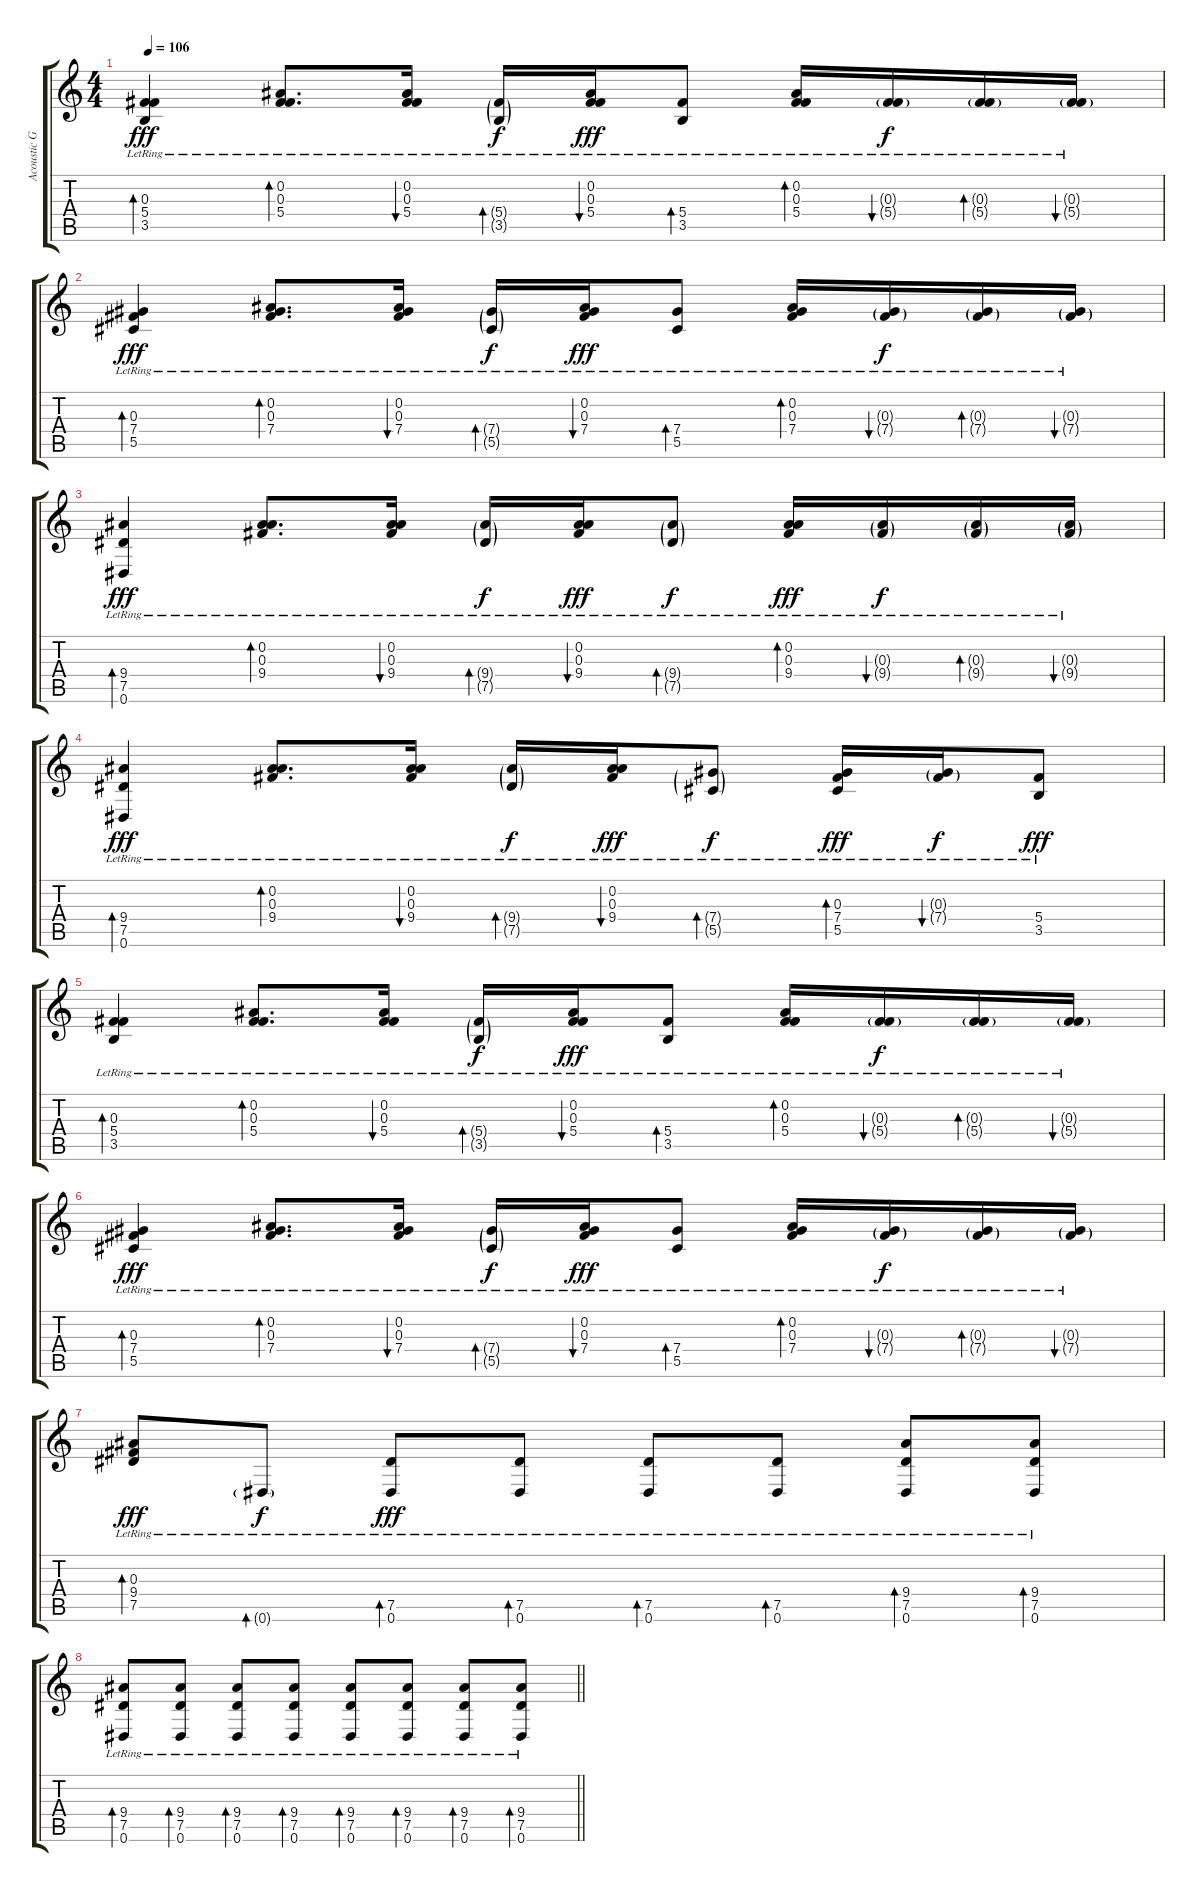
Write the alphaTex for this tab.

\track ("Acoustic Guitar R" "Acoustic G") {instrument acousticguitarsteel}
\staff {score tabs}
\tuning (Eb4 Bb3 Gb3 Db3 Ab2 Eb2) {hide}
\ts (4 4)
\tempo 106
\clef g2
\ks c
(0.3 5.4{lr} 3.5{lr}).4{bd 30 dy fff} (0.2{lr} 0.3{lr} 5.4{lr}).8{d bd 30} (0.2{lr} 0.3{lr} 5.4{lr}).16{bu 30} (5.4{g lr} 3.5{g}).16{bd 30 dy f} (0.2{lr} 0.3{lr} 5.4{lr}).16{bu 30 dy fff} (5.4{lr} 3.5{lr}).8{bd 30} (0.2{lr} 0.3{lr} 5.4{lr}).16{bd 30} (0.3{g lr} 5.4{g lr}).16{bu 30 dy f} (0.3{g lr} 5.4{g lr}).16{bd 30} (0.3{g lr} 5.4{g}).16{bu 30} |
(0.3 7.4{lr} 5.5{lr}).4{bd 30 dy fff} (0.2{lr} 0.3{lr} 7.4{lr}).8{d bd 30} (0.2{lr} 0.3{lr} 7.4{lr}).16{bu 30} (7.4{g lr} 5.5{g}).16{bd 30 dy f} (0.2{lr} 0.3{lr} 7.4{lr}).16{bu 30 dy fff} (7.4{lr} 5.5{lr}).8{bd 30} (0.2{lr} 0.3{lr} 7.4{lr}).16{bd 30} (0.3{g lr} 7.4{g}).16{bu 30 dy f} (0.3{g lr} 7.4{g lr}).16{bd 30} (0.3{g lr} 7.4{g lr}).16{bu 30} |
(9.4{lr} 7.5{lr} 0.6{lr}).4{bd 30 dy fff} (0.2{lr} 0.3{lr} 9.4{lr}).8{d bd 30} (0.2{lr} 0.3{lr} 9.4{lr}).16{bu 30} (9.4{g lr} 7.5{g lr}).16{bd 30 dy f} (0.2{lr} 0.3{lr} 9.4{lr}).16{bu 30 dy fff} (9.4{g lr} 7.5{g lr}).8{bd 30 dy f} (0.2{lr} 0.3{lr} 9.4{lr}).16{bd 30 dy fff} (0.3{g lr} 9.4{g}).16{bu 30 dy f} (0.3{g lr} 9.4{g lr}).16{bd 30} (0.3{g lr} 9.4{g lr}).16{bu 30} |
(9.4{lr} 7.5{lr} 0.6{lr}).4{bd 30 dy fff} (0.2{lr} 0.3{lr} 9.4{lr}).8{d bd 30} (0.2{lr} 0.3{lr} 9.4{lr}).16{bu 30} (9.4{g lr} 7.5{g lr}).16{bd 30 dy f} (0.2{lr} 0.3{lr} 9.4{lr}).16{bu 30 dy fff} (7.4{g lr} 5.5{g lr}).8{bd 30 dy f} (0.3{lr} 7.4{lr} 5.5{lr}).16{bd 30 dy fff} (0.3{g lr} 7.4{g lr}).16{bu 30 dy f} (5.4{lr} 3.5{lr}).8{dy fff} |
(0.3 5.4{lr} 3.5{lr}).4{bd 30} (0.2{lr} 0.3{lr} 5.4{lr}).8{d bd 30} (0.2{lr} 0.3{lr} 5.4{lr}).16{bu 30} (5.4{g lr} 3.5{g}).16{bd 30 dy f} (0.2{lr} 0.3{lr} 5.4{lr}).16{bu 30 dy fff} (5.4{lr} 3.5{lr}).8{bd 30} (0.2{lr} 0.3{lr} 5.4{lr}).16{bd 30} (0.3{g lr} 5.4{g lr}).16{bu 30 dy f} (0.3{g lr} 5.4{g lr}).16{bd 30} (0.3{g lr} 5.4{g}).16{bu 30} |
(0.3 7.4{lr} 5.5{lr}).4{bd 30 dy fff} (0.2{lr} 0.3{lr} 7.4{lr}).8{d bd 30} (0.2{lr} 0.3{lr} 7.4{lr}).16{bu 30} (7.4{g lr} 5.5{g}).16{bd 30 dy f} (0.2{lr} 0.3{lr} 7.4{lr}).16{bu 30 dy fff} (7.4{lr} 5.5{lr}).8{bd 30} (0.2{lr} 0.3{lr} 7.4{lr}).16{bd 30} (0.3{g lr} 7.4{g}).16{bu 30 dy f} (0.3{g lr} 7.4{g lr}).16{bd 30} (0.3{g lr} 7.4{g lr}).16{bu 30} |
(0.3{lr} 9.4{lr} 7.5{lr}).8{bd 30 dy fff} 0.6{g lr}.8{bd 30 dy f} (7.5{lr} 0.6{lr}).8{bd 30 dy fff} (7.5{lr} 0.6{lr}).8{bd 30} (7.5{lr} 0.6{lr}).8{bd 30} (7.5{lr} 0.6{lr}).8{bd 30} (9.4{lr} 7.5{lr} 0.6{lr}).8{bd 30} (9.4{lr} 7.5{lr} 0.6{lr}).8{bd 30} |
\barLineRight lightlight
(9.4{lr} 7.5{lr} 0.6{lr}).8{bd 30} (9.4{lr} 7.5{lr} 0.6{lr}).8{bd 30} (9.4{lr} 7.5{lr} 0.6{lr}).8{bd 30} (9.4{lr} 7.5{lr} 0.6{lr}).8{bd 30} (9.4{lr} 7.5{lr} 0.6{lr}).8{bd 30} (9.4{lr} 7.5{lr} 0.6{lr}).8{bd 30} (9.4{lr} 7.5{lr} 0.6{lr}).8{bd 30} (9.4{lr} 7.5{lr} 0.6{lr}).8{bd 30}
